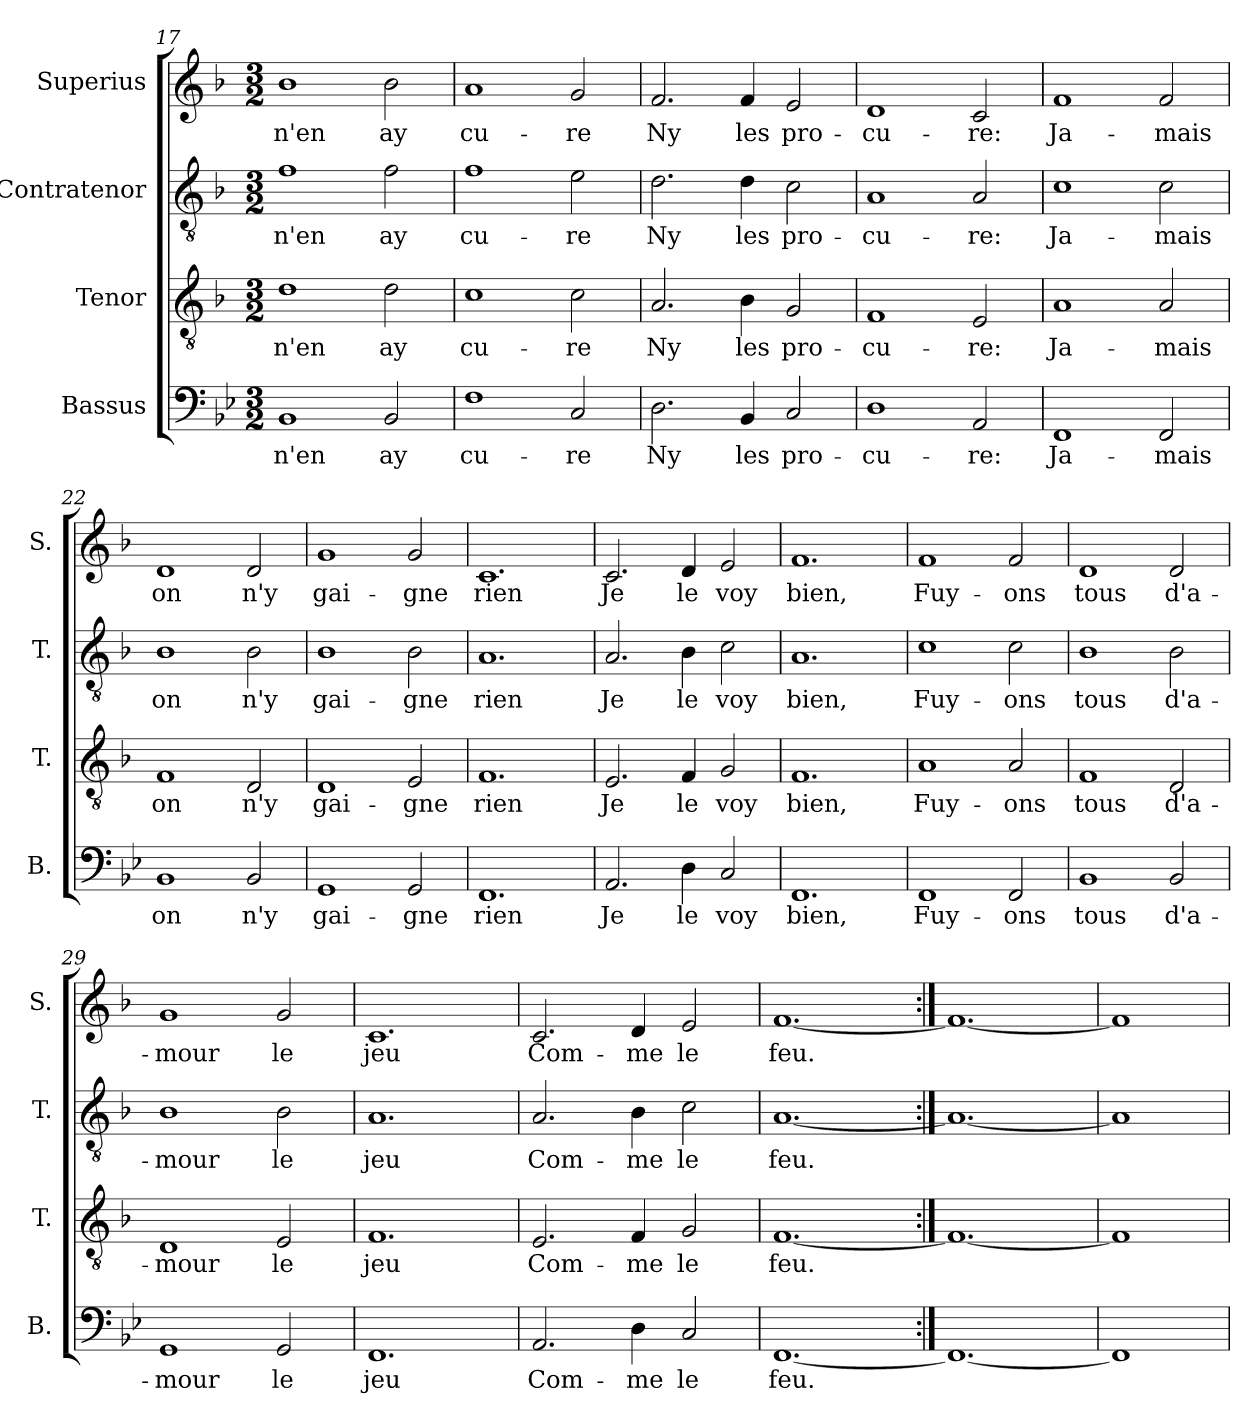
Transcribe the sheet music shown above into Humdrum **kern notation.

**kern	**text	**kern	**text	**kern	**text	**kern	**text
*part4	*part4	*part3	*part3	*part2	*part2	*part1	*part1
*staff4	*staff4	*staff3	*staff3	*staff2	*staff2	*staff1	*staff1
*I"Bassus	*	*I"Tenor	*	*I"Contratenor	*	*I"Superius	*
*I'B.	*	*I'T.	*	*I'T.	*	*I'S.	*
*clefF4	*	*clefGv2	*	*clefGv2	*	*clefG2	*
*k[b-e-]	*	*k[b-]	*	*k[b-]	*	*k[b-]	*
*B-:	*	*F:	*	*F:	*	*F:	*
*M3/2	*	*M3/2	*	*M3/2	*	*M3/2	*
=17	=17	=17	=17	=17	=17	=17	=17
1BB-/	n'en	1d\	n'en	1f\	n'en	1b-\	n'en
2BB-/	ay	2d\	ay	2f\	ay	2b-\	ay
=18	=18	=18	=18	=18	=18	=18	=18
1F\	cu-	1c\	cu-	1f\	cu-	1a/	cu-
2C/	-re	2c\	-re	2e\	-re	2g/	-re
=19	=19	=19	=19	=19	=19	=19	=19
2.D\	Ny	2.A/	Ny	2.d\	Ny	2.f/	Ny
4BB-/	les	4B-\	les	4d\	les	4f/	les
2C/	pro-	2G/	pro-	2c\	pro-	2e/	pro-
=20	=20	=20	=20	=20	=20	=20	=20
1D\	-cu-	1F/	-cu-	1A/	-cu-	1d/	-cu-
2AA/	-re:	2E/	-re:	2A/	-re:	2c/	-re:
!!LO:LB:g=z
=21	=21	=21	=21	=21	=21	=21	=21
1FF/	Ja-	1A/	Ja-	1c\	Ja-	1f/	Ja-
2FF/	-mais	2A/	-mais	2c\	-mais	2f/	-mais
=22	=22	=22	=22	=22	=22	=22	=22
1BB-/	on	1F/	on	1B-\	on	1d/	on
2BB-/	n'y	2D/	n'y	2B-\	n'y	2d/	n'y
=23	=23	=23	=23	=23	=23	=23	=23
1GG/	gai-	1D/	gai-	1B-\	gai-	1g/	gai-
2GG/	-gne	2E/	-gne	2B-\	-gne	2g/	-gne
=24	=24	=24	=24	=24	=24	=24	=24
1.FF/	rien	1.F/	rien	1.A/	rien	1.c/	rien
=25	=25	=25	=25	=25	=25	=25	=25
2.AA/	Je	2.E/	Je	2.A/	Je	2.c/	Je
4D\	le	4F/	le	4B-\	le	4d/	le
2C/	voy	2G/	voy	2c\	voy	2e/	voy
=26	=26	=26	=26	=26	=26	=26	=26
1.FF/	bien,	1.F/	bien,	1.A/	bien,	1.f/	bien,
=27	=27	=27	=27	=27	=27	=27	=27
1FF/	Fuy-	1A/	Fuy-	1c\	Fuy-	1f/	Fuy-
2FF/	-ons	2A/	-ons	2c\	-ons	2f/	-ons
=28	=28	=28	=28	=28	=28	=28	=28
1BB-/	tous	1F/	tous	1B-\	tous	1d/	tous
2BB-/	d'a-	2D/	d'a-	2B-\	d'a-	2d/	d'a-
=29	=29	=29	=29	=29	=29	=29	=29
1GG/	-mour	1D/	-mour	1B-\	-mour	1g/	-mour
2GG/	le	2E/	le	2B-\	le	2g/	le
=30	=30	=30	=30	=30	=30	=30	=30
1.FF/	jeu	1.F/	jeu	1.A/	jeu	1.c/	jeu
=31	=31	=31	=31	=31	=31	=31	=31
2.AA/	Com-	2.E/	Com-	2.A/	Com-	2.c/	Com-
4D\	-me	4F/	-me	4B-\	-me	4d/	-me
2C/	le	2G/	le	2c\	le	2e/	le
=32	=32	=32	=32	=32	=32	=32	=32
[1.FF/	feu.	[1.F/	feu.	[1.A/	feu.	[1.f/	feu.
=33:|!	=33:|!	=33:|!	=33:|!	=33:|!	=33:|!	=33:|!	=33:|!
1.FF/_	.	1.F/_	.	1.A/_	.	1.f/_	.
=34	=34	=34	=34	=34	=34	=34	=34
1FF/]	.	1F/]	.	1A/]	.	1f/]	.
=	=	=	=	=	=	=	=
*-	*-	*-	*-	*-	*-	*-	*-
